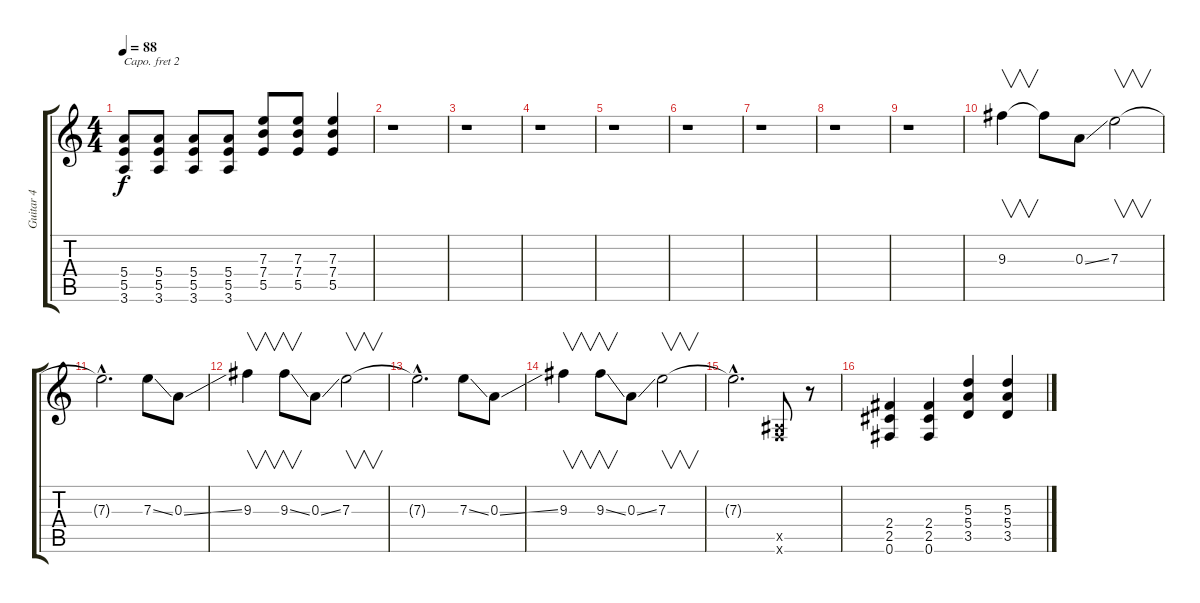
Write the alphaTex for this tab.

\track ("Guitar 4 " "Guitar 4 ") {instrument distortionguitar}
\staff {score tabs}
\capo 2
\tuning (E4 B3 G3 D3 A2 E2) {hide}
\ts (4 4)
\tempo 88
\clef g2
\ks c
(5.4 5.5 3.6).8{dy f} (5.4 5.5 3.6).8 (5.4 5.5 3.6).8 (5.4 5.5 3.6).8 (7.3 7.4 5.5).8 (7.3 7.4 5.5).8 (7.3 7.4 5.5).4 |
r.1 |
r.1 |
r.1 |
r.1 |
r.1 |
r.1 |
r.1 |
r.1 |
9.3.4{v} 9.3{t}.8 0.3{ss}.8 7.3.2{v} |
7.3{hac t}.2{d} 7.3{ss}.8 0.3{ss}.8 |
9.3.4{v} 9.3{ss}.8{v} 0.3{ss}.8 7.3.2{v} |
7.3{hac t}.2{d} 7.3{ss}.8 0.3{ss}.8 |
9.3.4{v} 9.3{ss}.8{v} 0.3{ss}.8 7.3.2{v} |
7.3{hac t}.2{d} (-1.5{x} -1.6{x}).8 r.8 |
(2.4 2.5 0.6).4 (2.4 2.5 0.6).4 (5.3 5.4 3.5).4 (5.3 5.4 3.5).4
